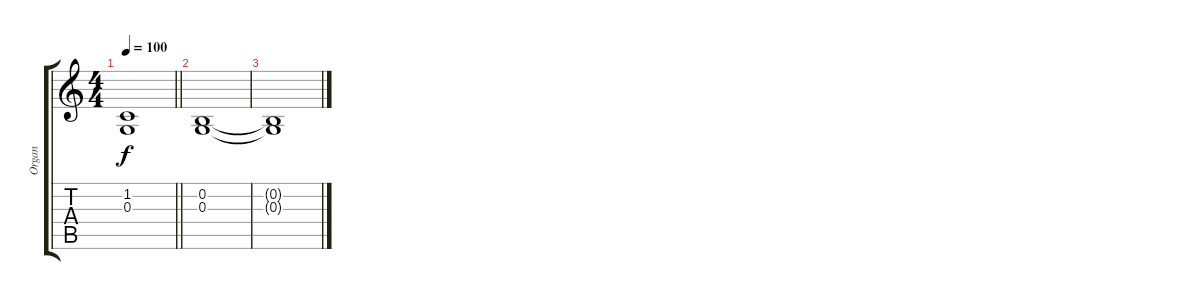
\track ("Organ" "Organ") {instrument drawbarorgan}
\staff {score tabs}
\tuning (E4 B3 G3 D3 A2 E2) {hide}
\ts (4 4)
\tempo 100
\clef g2
\barLineRight lightlight
\ks c
(1.2 0.3).1{dy f} |
(0.2 0.3).1 |
(0.2{t} 0.3{t}).1
